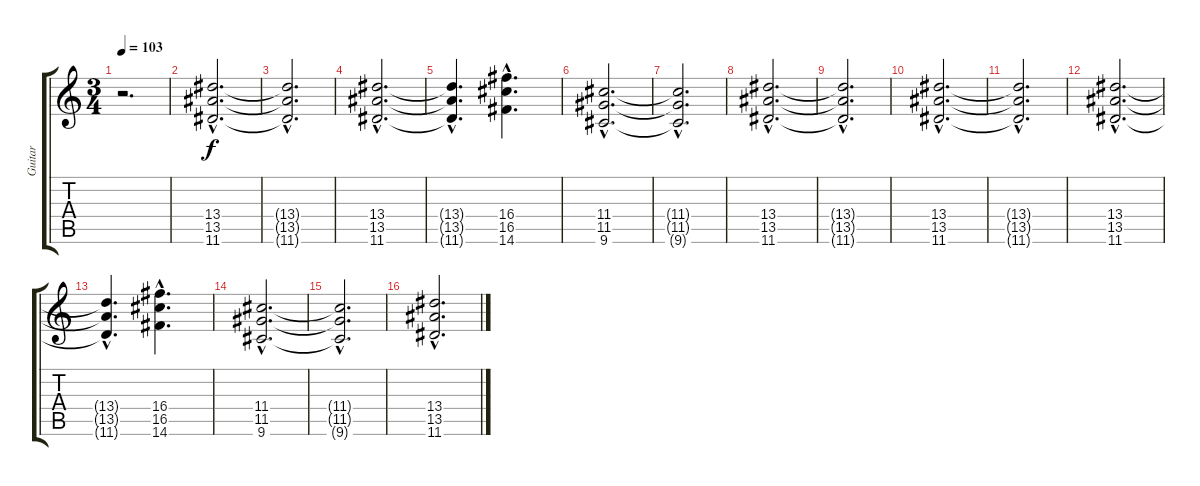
\track ("Guitar" "Guitar") {instrument overdrivenguitar}
\staff {score tabs}
\tuning (E4 B3 G3 D3 A2 E2) {hide}
\ts (3 4)
\tempo 103
\clef g2
\ks c
r.2{d dy f} |
(13.4{hac} 13.5{hac} 11.6{hac}).2{d} |
(13.4{hac t} 13.5{hac t} 11.6{hac t}).2{d} |
(13.4{hac} 13.5{hac} 11.6{hac}).2{d} |
(13.4{hac t} 13.5{hac t} 11.6{hac t}).4{d} (16.4{hac} 16.5{hac} 14.6{hac}).4{d} |
(11.4{hac} 11.5{hac} 9.6{hac}).2{d} |
(11.4{hac t} 11.5{hac t} 9.6{hac t}).2{d} |
(13.4{hac} 13.5{hac} 11.6{hac}).2{d} |
(13.4{hac t} 13.5{hac t} 11.6{hac t}).2{d} |
(13.4{hac} 13.5{hac} 11.6{hac}).2{d} |
(13.4{hac t} 13.5{hac t} 11.6{hac t}).2{d} |
(13.4{hac} 13.5{hac} 11.6{hac}).2{d} |
(13.4{hac t} 13.5{hac t} 11.6{hac t}).4{d} (16.4{hac} 16.5{hac} 14.6{hac}).4{d} |
(11.4{hac} 11.5{hac} 9.6{hac}).2{d} |
(11.4{hac t} 11.5{hac t} 9.6{hac t}).2{d} |
(13.4{hac} 13.5{hac} 11.6{hac}).2{d}
